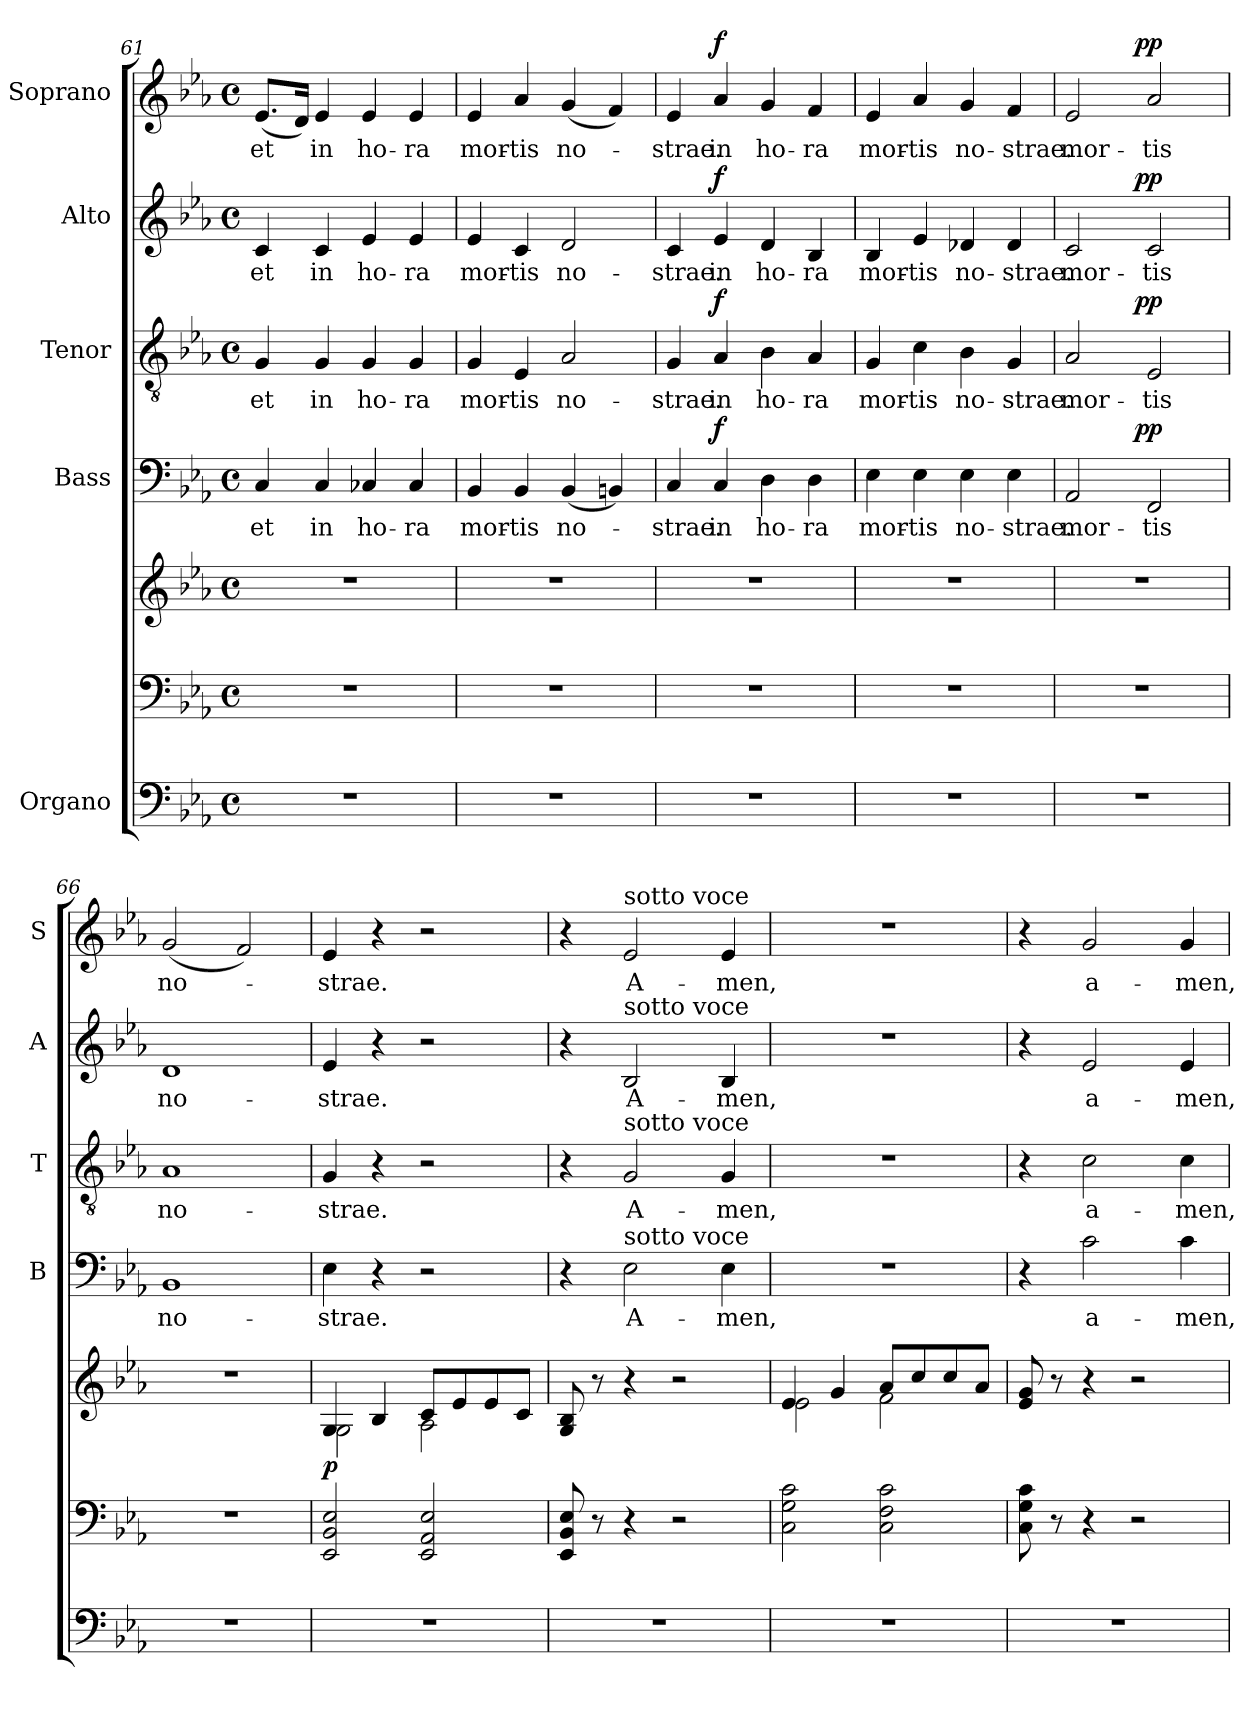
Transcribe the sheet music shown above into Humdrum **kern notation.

**kern	**kern	**kern	**dynam	**kern	**text	**dynam	**kern	**text	**dynam	**kern	**text	**dynam	**kern	**text	**dynam
*part5	*part5	*part5	*part5	*part4	*part4	*part4	*part3	*part3	*part3	*part2	*part2	*part2	*part1	*part1	*part1
*staff7	*staff6	*staff5	*staff5/6/7	*staff4	*staff4	*staff4	*staff3	*staff3	*staff3	*staff2	*staff2	*staff2	*staff1	*staff1	*staff1
*I"Organo	*	*	*	*I"Bass	*	*	*I"Tenor	*	*	*I"Alto	*	*	*I"Soprano	*	*
*	*	*	*	*I'B	*	*	*I'T	*	*	*I'A	*	*	*I'S	*	*
*clefF4	*clefF4	*clefG2	*	*clefF4	*	*	*clefGv2	*	*	*clefG2	*	*	*clefG2	*	*
*k[b-e-a-]	*k[b-e-a-]	*k[b-e-a-]	*	*k[b-e-a-]	*	*	*k[b-e-a-]	*	*	*k[b-e-a-]	*	*	*k[b-e-a-]	*	*
*E-:	*E-:	*E-:	*	*E-:	*	*	*E-:	*	*	*E-:	*	*	*E-:	*	*
*M4/4	*M4/4	*M4/4	*	*M4/4	*	*	*M4/4	*	*	*M4/4	*	*	*M4/4	*	*
*met(c)	*met(c)	*met(c)	*	*met(c)	*	*	*met(c)	*	*	*met(c)	*	*	*met(c)	*	*
=61	=61	=61	=61	=61	=61	=61	=61	=61	=61	=61	=61	=61	=61	=61	=61
!	!	!	!	!	!LO:LY:b	!	!	!LO:LY:b	!	!	!LO:LY:b	!	!	!LO:LY:b	!
1r	1r	1r	.	4C/	et	.	4G/	et	.	4c/	et	.	(<8.e-/L	et	.
.	.	.	.	.	.	.	.	.	.	.	.	.	16d/Jk)	.	.
!	!	!	!	!	!LO:LY:b	!	!	!LO:LY:b	!	!	!LO:LY:b	!	!	!LO:LY:b	!
.	.	.	.	4C/	in	.	4G/	in	.	4c/	in	.	4e-/	in	.
!	!	!	!	!	!LO:LY:b	!	!	!LO:LY:b	!	!	!LO:LY:b	!	!	!LO:LY:b	!
.	.	.	.	4C-X/	ho-	.	4G/	ho-	.	4e-/	ho-	.	4e-/	ho-	.
!	!	!	!	!	!LO:LY:b	!	!	!LO:LY:b	!	!	!LO:LY:b	!	!	!LO:LY:b	!
.	.	.	.	4C-/	-ra	.	4G/	-ra	.	4e-/	-ra	.	4e-/	-ra	.
=62	=62	=62	=62	=62	=62	=62	=62	=62	=62	=62	=62	=62	=62	=62	=62
!	!	!	!	!	!LO:LY:b	!	!	!LO:LY:b	!	!	!LO:LY:b	!	!	!LO:LY:b	!
1r	1r	1r	.	4BB-/	mor-	.	4G/	mor-	.	4e-/	mor-	.	4e-/	mor-	.
!	!	!	!	!	!LO:LY:b	!	!	!LO:LY:b	!	!	!LO:LY:b	!	!	!LO:LY:b	!
.	.	.	.	4BB-/	-tis	.	4E-/	-tis	.	4c/	-tis	.	4a-/	-tis	.
!	!	!	!	!	!LO:LY:b	!	!	!LO:LY:b	!	!	!LO:LY:b	!	!	!LO:LY:b	!
.	.	.	.	(<4BB-/	no-	.	2A-/	no-	.	2d/	no-	.	(<4g/	no-	.
.	.	.	.	4BBn/)	.	.	.	.	.	.	.	.	4f/)	.	.
=63	=63	=63	=63	=63	=63	=63	=63	=63	=63	=63	=63	=63	=63	=63	=63
!	!	!	!	!	!LO:LY:b	!	!	!LO:LY:b	!	!	!LO:LY:b	!	!	!LO:LY:b	!
1r	1r	1r	.	4C/	-strae.	.	4G/	-strae.	.	4c/	-strae.	.	4e-/	-strae.	.
!	!	!	!	!	!LO:LY:b	!LO:DY:a	!	!LO:LY:b	!LO:DY:a	!	!LO:LY:b	!LO:DY:a	!	!LO:LY:b	!LO:DY:a
.	.	.	.	4C/	in	f	4A-/	in	f	4e-/	in	f	4a-/	in	f
!	!	!	!	!	!LO:LY:b	!	!	!LO:LY:b	!	!	!LO:LY:b	!	!	!LO:LY:b	!
.	.	.	.	4D\	ho-	.	4B-\	ho-	.	4d/	ho-	.	4g/	ho-	.
!	!	!	!	!	!LO:LY:b	!	!	!LO:LY:b	!	!	!LO:LY:b	!	!	!LO:LY:b	!
.	.	.	.	4D\	-ra	.	4A-/	-ra	.	4B-/	-ra	.	4f/	-ra	.
=64	=64	=64	=64	=64	=64	=64	=64	=64	=64	=64	=64	=64	=64	=64	=64
!	!	!	!	!	!LO:LY:b	!	!	!LO:LY:b	!	!	!LO:LY:b	!	!	!LO:LY:b	!
1r	1r	1r	.	4E-\	mor-	.	4G/	mor-	.	4B-/	mor-	.	4e-/	mor-	.
!	!	!	!	!	!LO:LY:b	!	!	!LO:LY:b	!	!	!LO:LY:b	!	!	!LO:LY:b	!
.	.	.	.	4E-\	-tis	.	4c\	-tis	.	4e-/	-tis	.	4a-/	-tis	.
!	!	!	!	!	!LO:LY:b	!	!	!LO:LY:b	!	!	!LO:LY:b	!	!	!LO:LY:b	!
.	.	.	.	4E-\	no-	.	4B-\	no-	.	4d-X/	no-	.	4g/	no-	.
!	!	!	!	!	!LO:LY:b	!	!	!LO:LY:b	!	!	!LO:LY:b	!	!	!LO:LY:b	!
.	.	.	.	4E-\	-strae.	.	4G/	-strae.	.	4d-/	-strae.	.	4f/	-strae.	.
!!LO:LB:g=z
=65	=65	=65	=65	=65	=65	=65	=65	=65	=65	=65	=65	=65	=65	=65	=65
!	!	!	!	!	!LO:LY:b	!	!	!LO:LY:b	!	!	!LO:LY:b	!	!	!LO:LY:b	!
*	*	*	*	*^	*	*	*^	*	*	*^	*	*	*^	*	*
1r	1r	1r	.	2AA-/	4...ryy	mor-	.	2A-/	4...ryy	mor-	.	2c/	4...ryy	mor-	.	2e-/	4...ryy	mor-	.
!	!	!	!	!	!	!	!LO:DY:a	!	!	!	!LO:DY:a	!	!	!	!LO:DY:a	!	!	!	!LO:DY:a
.	.	.	.	.	2ryy	.	pp	.	2ryy	.	pp	.	2ryy	.	pp	.	2ryy	.	pp
!	!	!	!	!	!	!LO:LY:b	!	!	!	!LO:LY:b	!	!	!	!LO:LY:b	!	!	!	!LO:LY:b	!
.	.	.	.	2FF/	.	-tis	.	2E-/	.	-tis	.	2c/	.	-tis	.	2a-/	.	-tis	.
.	.	.	.	.	32ryy	.	.	.	32ryy	.	.	.	32ryy	.	.	.	32ryy	.	.
=66	=66	=66	=66	=66	=66	=66	=66	=66	=66	=66	=66	=66	=66	=66	=66	=66	=66	=66	=66
!	!	!	!	!	!	!LO:LY:b	!	!	!	!LO:LY:b	!	!	!	!LO:LY:b	!	!	!	!LO:LY:b	!
*	*	*	*	*v	*v	*	*	*	*	*	*	*v	*v	*	*	*v	*v	*	*
*	*	*	*	*	*	*	*v	*v	*	*	*	*	*	*	*	*
1r	1r	1r	.	1BB-	no-	.	1A-	no-	.	1d	no-	.	(<2g/	no-	.
.	.	.	.	.	.	.	.	.	.	.	.	.	2f/)	.	.
=67	=67	=67	=67	=67	=67	=67	=67	=67	=67	=67	=67	=67	=67	=67	=67
*	*	*^	*	*	*	*	*	*	*	*	*	*	*	*	*
!	!	!	!	!LO:DY:a=2	!	!LO:LY:b	!	!	!LO:LY:b	!	!	!LO:LY:b	!	!	!LO:LY:b	!
1r	2EE-/ 2BB-/ 2E-/	4G/	2G\	p	4E-\	-strae.	.	4G/	-strae.	.	4e-/	-strae.	.	4e-/	-strae.	.
.	.	4B-/	.	.	4r	.	.	4r	.	.	4r	.	.	4r	.	.
.	2EE-/ 2AA-/ 2E-/	8c/L	2A-\	.	2r	.	.	2r	.	.	2r	.	.	2r	.	.
.	.	8e-/	.	.	.	.	.	.	.	.	.	.	.	.	.	.
.	.	8e-/	.	.	.	.	.	.	.	.	.	.	.	.	.	.
.	.	8c/J	.	.	.	.	.	.	.	.	.	.	.	.	.	.
*	*	*v	*v	*	*	*	*	*	*	*	*	*	*	*	*	*
=68	=68	=68	=68	=68	=68	=68	=68	=68	=68	=68	=68	=68	=68	=68	=68
1r	8EE-/ 8BB-/ 8E-/	8G/ 8B-/	.	4r	.	.	4r	.	.	4r	.	.	4r	.	.
.	8r	8r	.	.	.	.	.	.	.	.	.	.	.	.	.
!	!	!	!	!	!	!	!	!	!	!	!	!	!LO:TX:a:t=sotto voce	!	!
!	!	!	!	!	!	!	!	!	!	!LO:TX:a:t=sotto voce	!	!	!	!	!
!	!	!	!	!	!	!	!LO:TX:a:t=sotto voce	!	!	!	!	!	!	!	!
!	!	!	!	!LO:TX:a:t=sotto voce	!	!	!	!	!	!	!	!	!	!	!
!	!	!	!	!	!LO:LY:b	!	!	!LO:LY:b	!	!	!LO:LY:b	!	!	!LO:LY:b	!
.	4r	4r	.	2E-\	A-	.	2G/	A-	.	2B-/	A-	.	2e-/	A-	.
.	2r	2r	.	.	.	.	.	.	.	.	.	.	.	.	.
!	!	!	!	!	!LO:LY:b	!	!	!LO:LY:b	!	!	!LO:LY:b	!	!	!LO:LY:b	!
.	.	.	.	4E-\	-men,	.	4G/	-men,	.	4B-/	-men,	.	4e-/	-men,	.
=69	=69	=69	=69	=69	=69	=69	=69	=69	=69	=69	=69	=69	=69	=69	=69
*	*	*^	*	*	*	*	*	*	*	*	*	*	*	*	*
1r	2C\ 2G\ 2c\	4e-/	2e-\	.	1r	.	.	1r	.	.	1r	.	.	1r	.	.
.	.	4g/	.	.	.	.	.	.	.	.	.	.	.	.	.	.
.	2C\ 2F\ 2c\	8a-/L	2f\	.	.	.	.	.	.	.	.	.	.	.	.	.
.	.	8cc/	.	.	.	.	.	.	.	.	.	.	.	.	.	.
.	.	8cc/	.	.	.	.	.	.	.	.	.	.	.	.	.	.
.	.	8a-/J	.	.	.	.	.	.	.	.	.	.	.	.	.	.
*	*	*v	*v	*	*	*	*	*	*	*	*	*	*	*	*	*
=70	=70	=70	=70	=70	=70	=70	=70	=70	=70	=70	=70	=70	=70	=70	=70
1r	8C\ 8G\ 8c\	8e-/ 8g/	.	4r	.	.	4r	.	.	4r	.	.	4r	.	.
.	8r	8r	.	.	.	.	.	.	.	.	.	.	.	.	.
!	!	!	!	!	!LO:LY:b	!	!	!LO:LY:b	!	!	!LO:LY:b	!	!	!LO:LY:b	!
.	4r	4r	.	2c\	a-	.	2c\	a-	.	2e-/	a-	.	2g/	a-	.
.	2r	2r	.	.	.	.	.	.	.	.	.	.	.	.	.
!	!	!	!	!	!LO:LY:b	!	!	!LO:LY:b	!	!	!LO:LY:b	!	!	!LO:LY:b	!
.	.	.	.	4c\	-men,	.	4c\	-men,	.	4e-/	-men,	.	4g/	-men,	.
=	=	=	=	=	=	=	=	=	=	=	=	=	=	=	=
*-	*-	*-	*-	*-	*-	*-	*-	*-	*-	*-	*-	*-	*-	*-	*-
